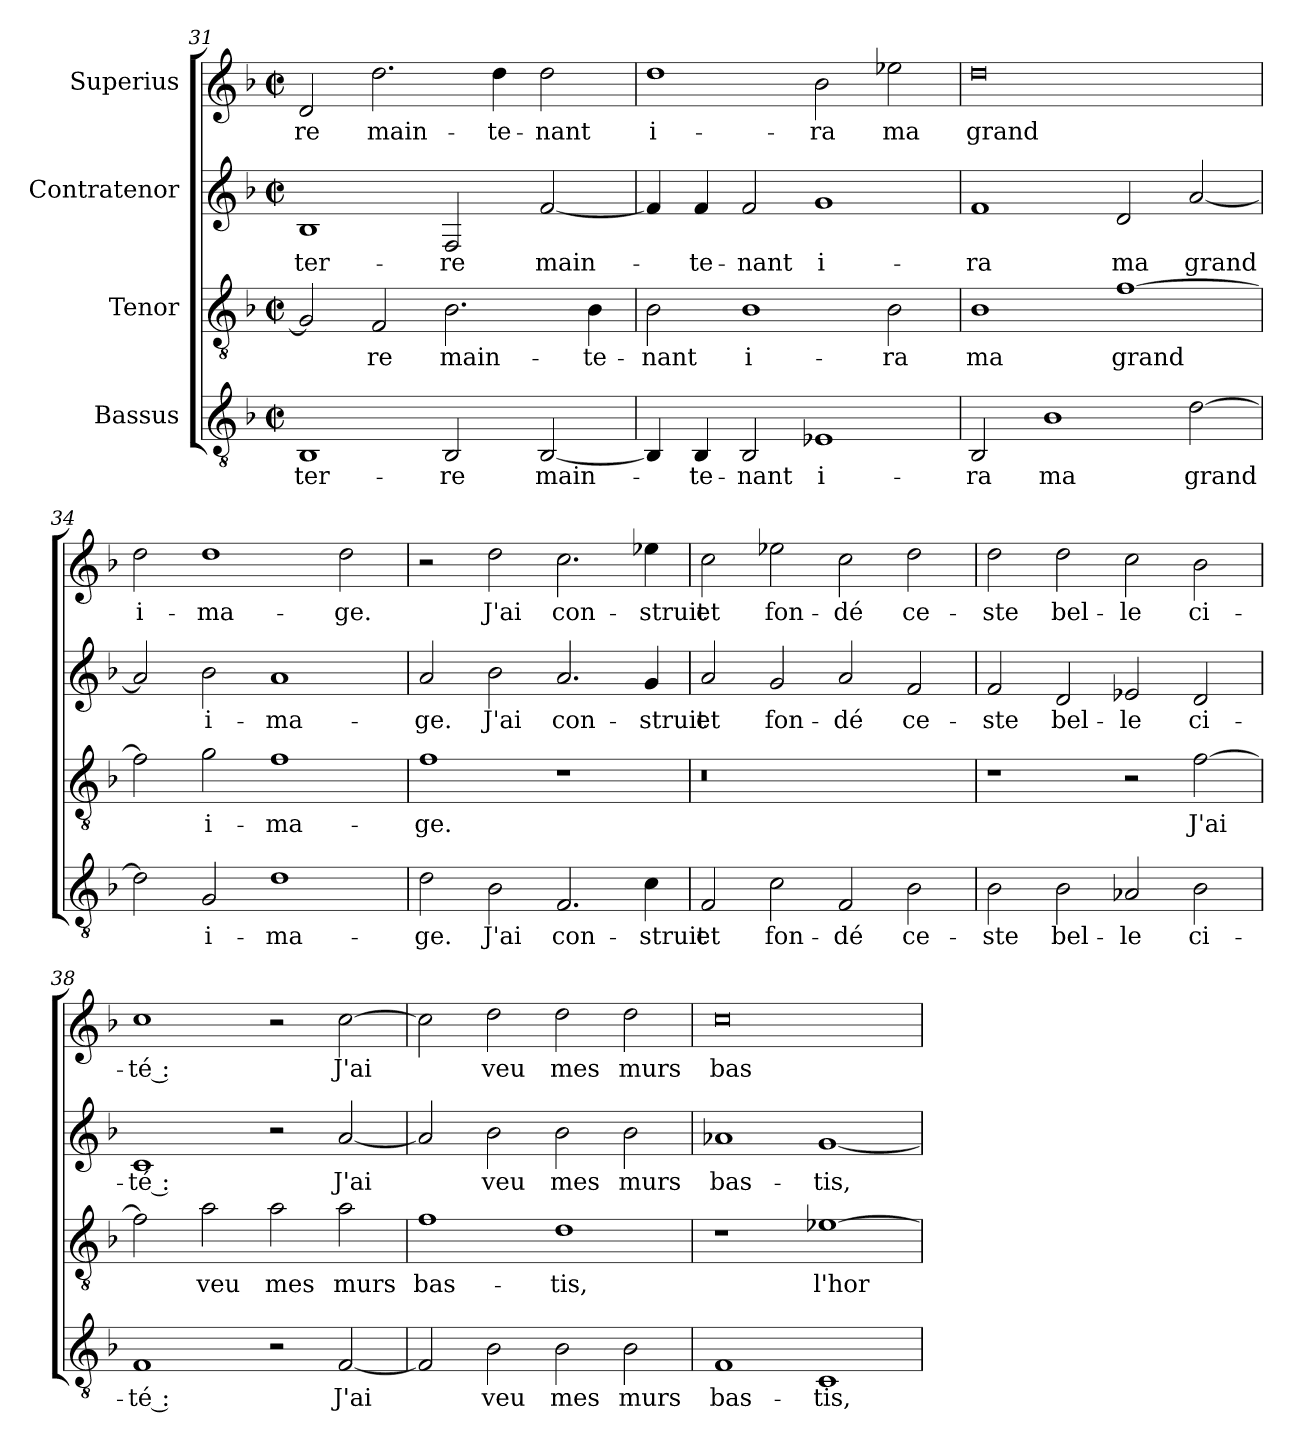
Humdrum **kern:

**kern	**text	**kern	**text	**kern	**text	**kern	**text
*part4	*part4	*part3	*part3	*part2	*part2	*part1	*part1
*staff4	*staff4	*staff3	*staff3	*staff2	*staff2	*staff1	*staff1
*I"Bassus	*	*I"Tenor	*	*I"Contratenor	*	*I"Superius	*
!!LO:LB:g=z
*clefGv2	*	*clefGv2	*	*clefG2	*	*clefG2	*
*k[b-]	*	*k[b-]	*	*k[b-]	*	*k[b-]	*
*F:	*	*F:	*	*F:	*	*F:	*
*M2/2	*	*M2/2	*	*M2/2	*	*M2/2	*
*met(c|)	*	*met(c|)	*	*met(c|)	*	*met(c|)	*
=31	=31	=31	=31	=31	=31	=31	=31
1BB-/	ter-	2G/]	.	1B-/	ter-	2d/	-re
.	.	2F/	-re	.	.	2.dd\	main-
2BB-/	-re	2.B-\	main-	2F/	-re	.	.
.	.	.	.	.	.	4dd\	-te-
[2BB-/	main-	.	.	[2f/	main-	2dd\	-nant
.	.	4B-\	-te-	.	.	.	.
=32	=32	=32	=32	=32	=32	=32	=32
4BB-/]	.	2B-\	-nant	4f/]	.	1dd\	i-
4BB-/	-te-	.	.	4f/	-te-	.	.
2BB-/	-nant	1B-\	i-	2f/	-nant	.	.
1E-X/	i-	.	.	1g/	i-	2b-\	-ra
.	.	2B-\	-ra	.	.	2ee-X\	ma
=33	=33	=33	=33	=33	=33	=33	=33
2BB-/	-ra	1B-\	ma	1f/	-ra	0dd\	grand
1B-\	ma	.	.	.	.	.	.
.	.	[1f\	grand	2d/	ma	.	.
[2d\	grand	.	.	[2a/	grand	.	.
=34	=34	=34	=34	=34	=34	=34	=34
2d\]	.	2f\]	.	2a/]	.	2dd\	i-
2G/	i-	2g\	i-	2b-\	i-	1dd\	-ma-
1d\	-ma-	1f\	-ma-	1a/	-ma-	.	.
.	.	.	.	.	.	2dd\	-ge.
=35	=35	=35	=35	=35	=35	=35	=35
2d\	-ge.	1f\	-ge.	2a/	-ge.	2r	.
2B-\	J'ai	.	.	2b-\	J'ai	2dd\	J'ai
2.F/	con-	1r	.	2.a/	con-	2.cc\	con-
4c\	-struit	.	.	4g/	-struit	4ee-X\	-struit
!!LO:LB:g=z
=36	=36	=36	=36	=36	=36	=36	=36
!	!	!LO:N:vis=0	!	!	!	!	!
2F/	et	1r	.	2a/	et	2cc\	et
2c\	fon-	.	.	2g/	fon-	2ee-X\	fon-
2F/	-dé	1ryy	.	2a/	-dé	2cc\	-dé
2B-\	ce-	.	.	2f/	ce-	2dd\	ce-
=37	=37	=37	=37	=37	=37	=37	=37
2B-\	-ste	1r	.	2f/	-ste	2dd\	-ste
2B-\	bel-	.	.	2d/	bel-	2dd\	bel-
2A-X/	-le	2r	.	2e-X/	-le	2cc\	-le
2B-\	ci-	[2f\	J'ai	2d/	ci-	2b-\	ci-
=38	=38	=38	=38	=38	=38	=38	=38
1F/	-té :	2f\]	.	1c/	-té :	1cc\	-té :
.	.	2a\	veu	.	.	.	.
2r	.	2a\	mes	2r	.	2r	.
[2F/	J'ai	2a\	murs	[2a/	J'ai	[2cc\	J'ai
=39	=39	=39	=39	=39	=39	=39	=39
2F/]	.	1f\	bas-	2a/]	.	2cc\]	.
2B-\	veu	.	.	2b-\	veu	2dd\	veu
2B-\	mes	1d\	-tis,	2b-\	mes	2dd\	mes
2B-\	murs	.	.	2b-\	murs	2dd\	murs
=40	=40	=40	=40	=40	=40	=40	=40
1F/	bas-	1r	.	1a-X/	bas-	0cc\	bas-
1C/	-tis,	[1e-X\	l'hor-	[1g/	-tis,	.	.
=	=	=	=	=	=	=	=
*-	*-	*-	*-	*-	*-	*-	*-
